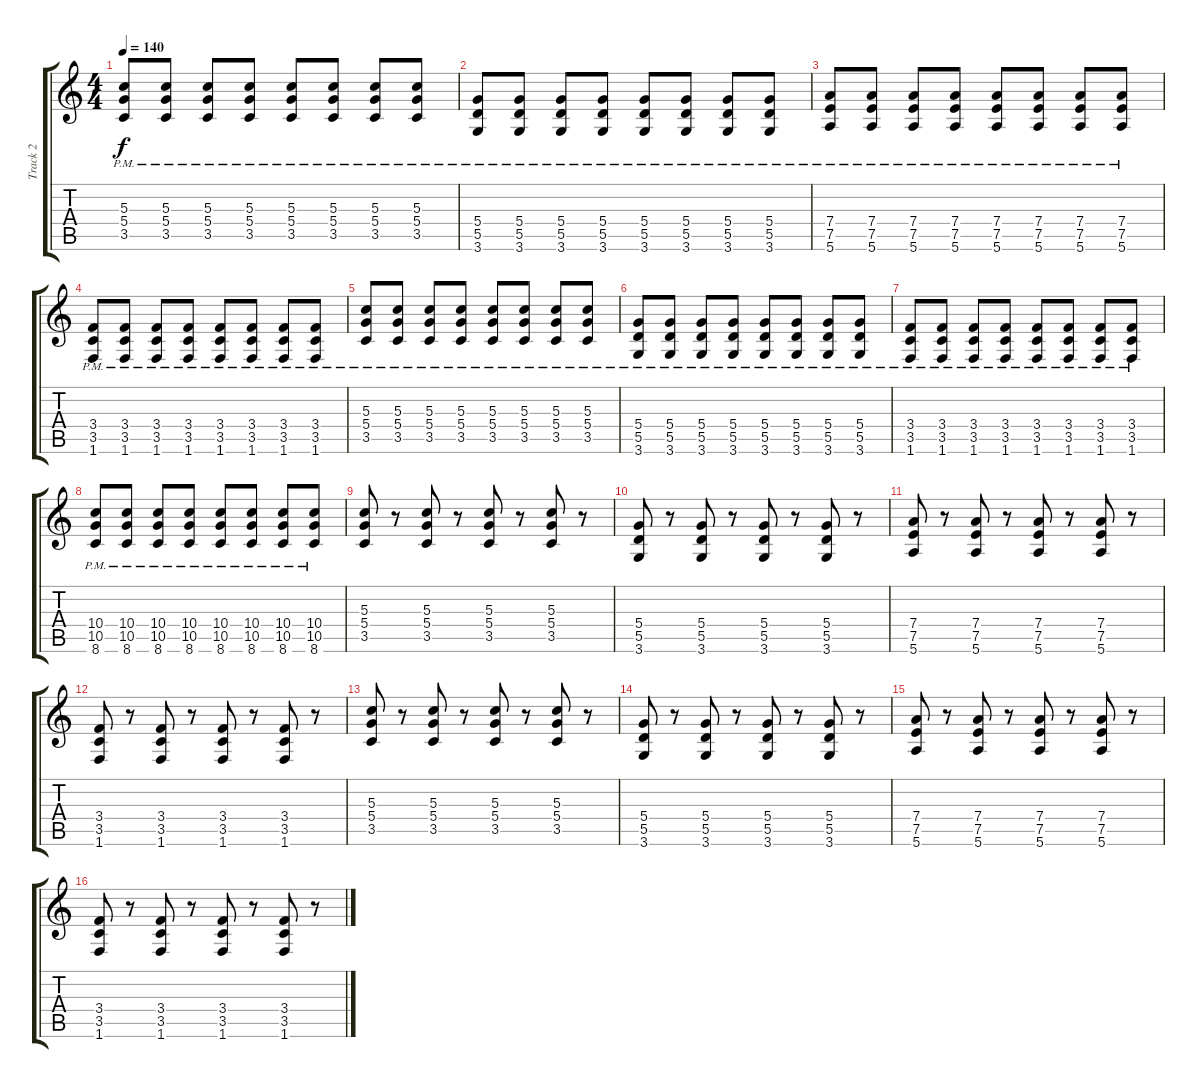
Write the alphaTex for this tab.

\track ("Track 2" "Track 2") {instrument distortionguitar}
\staff {score tabs}
\tuning (E4 B3 G3 D3 A2 E2) {hide}
\ts (4 4)
\tempo 140
\clef g2
\ks c
(5.3{pm} 5.4{pm} 3.5{pm}).8{dy f} (5.3{pm} 5.4{pm} 3.5{pm}).8 (5.3{pm} 5.4{pm} 3.5{pm}).8 (5.3{pm} 5.4{pm} 3.5{pm}).8 (5.3{pm} 5.4{pm} 3.5{pm}).8 (5.3{pm} 5.4{pm} 3.5{pm}).8 (5.3{pm} 5.4{pm} 3.5{pm}).8 (5.3{pm} 5.4{pm} 3.5{pm}).8 |
(5.4{pm} 5.5{pm} 3.6{pm}).8 (5.4{pm} 5.5{pm} 3.6{pm}).8 (5.4{pm} 5.5{pm} 3.6{pm}).8 (5.4{pm} 5.5{pm} 3.6{pm}).8 (5.4{pm} 5.5{pm} 3.6{pm}).8 (5.4{pm} 5.5{pm} 3.6{pm}).8 (5.4{pm} 5.5{pm} 3.6{pm}).8 (5.4{pm} 5.5{pm} 3.6{pm}).8 |
(7.4{pm} 7.5{pm} 5.6{pm}).8 (7.4{pm} 7.5{pm} 5.6{pm}).8 (7.4{pm} 7.5{pm} 5.6{pm}).8 (7.4{pm} 7.5{pm} 5.6{pm}).8 (7.4{pm} 7.5{pm} 5.6{pm}).8 (7.4{pm} 7.5{pm} 5.6{pm}).8 (7.4{pm} 7.5{pm} 5.6{pm}).8 (7.4{pm} 7.5{pm} 5.6{pm}).8 |
(3.4{pm} 3.5{pm} 1.6{pm}).8 (3.4{pm} 3.5{pm} 1.6{pm}).8 (3.4{pm} 3.5{pm} 1.6{pm}).8 (3.4{pm} 3.5{pm} 1.6{pm}).8 (3.4{pm} 3.5{pm} 1.6{pm}).8 (3.4{pm} 3.5{pm} 1.6{pm}).8 (3.4{pm} 3.5{pm} 1.6{pm}).8 (3.4{pm} 3.5{pm} 1.6{pm}).8 |
(5.3{pm} 5.4{pm} 3.5{pm}).8 (5.3{pm} 5.4{pm} 3.5{pm}).8 (5.3{pm} 5.4{pm} 3.5{pm}).8 (5.3{pm} 5.4{pm} 3.5{pm}).8 (5.3{pm} 5.4{pm} 3.5{pm}).8 (5.3{pm} 5.4{pm} 3.5{pm}).8 (5.3{pm} 5.4{pm} 3.5{pm}).8 (5.3{pm} 5.4{pm} 3.5{pm}).8 |
(5.4{pm} 5.5{pm} 3.6{pm}).8 (5.4{pm} 5.5{pm} 3.6{pm}).8 (5.4{pm} 5.5{pm} 3.6{pm}).8 (5.4{pm} 5.5{pm} 3.6{pm}).8 (5.4{pm} 5.5{pm} 3.6{pm}).8 (5.4{pm} 5.5{pm} 3.6{pm}).8 (5.4{pm} 5.5{pm} 3.6{pm}).8 (5.4{pm} 5.5{pm} 3.6{pm}).8 |
(3.4{pm} 3.5{pm} 1.6{pm}).8 (3.4{pm} 3.5{pm} 1.6{pm}).8 (3.4{pm} 3.5{pm} 1.6{pm}).8 (3.4{pm} 3.5{pm} 1.6{pm}).8 (3.4{pm} 3.5{pm} 1.6{pm}).8 (3.4{pm} 3.5{pm} 1.6{pm}).8 (3.4{pm} 3.5{pm} 1.6{pm}).8 (3.4{pm} 3.5{pm} 1.6{pm}).8 |
(10.4{pm} 10.5{pm} 8.6{pm}).8 (10.4{pm} 10.5{pm} 8.6{pm}).8 (10.4{pm} 10.5{pm} 8.6{pm}).8 (10.4{pm} 10.5{pm} 8.6{pm}).8 (10.4{pm} 10.5{pm} 8.6{pm}).8 (10.4{pm} 10.5{pm} 8.6{pm}).8 (10.4{pm} 10.5{pm} 8.6{pm}).8 (10.4{pm} 10.5{pm} 8.6{pm}).8 |
(5.3 5.4 3.5).8 r.8 (5.3 5.4 3.5).8 r.8 (5.3 5.4 3.5).8 r.8 (5.3 5.4 3.5).8 r.8 |
(5.4 5.5 3.6).8 r.8 (5.4 5.5 3.6).8 r.8 (5.4 5.5 3.6).8 r.8 (5.4 5.5 3.6).8 r.8 |
(7.4 7.5 5.6).8 r.8 (7.4 7.5 5.6).8 r.8 (7.4 7.5 5.6).8 r.8 (7.4 7.5 5.6).8 r.8 |
(3.4 3.5 1.6).8 r.8 (3.4 3.5 1.6).8 r.8 (3.4 3.5 1.6).8 r.8 (3.4 3.5 1.6).8 r.8 |
(5.3 5.4 3.5).8 r.8 (5.3 5.4 3.5).8 r.8 (5.3 5.4 3.5).8 r.8 (5.3 5.4 3.5).8 r.8 |
(5.4 5.5 3.6).8 r.8 (5.4 5.5 3.6).8 r.8 (5.4 5.5 3.6).8 r.8 (5.4 5.5 3.6).8 r.8 |
(7.4 7.5 5.6).8 r.8 (7.4 7.5 5.6).8 r.8 (7.4 7.5 5.6).8 r.8 (7.4 7.5 5.6).8 r.8 |
(3.4 3.5 1.6).8 r.8 (3.4 3.5 1.6).8 r.8 (3.4 3.5 1.6).8{volume 4} r.8 (3.4 3.5 1.6).8{volume 6} r.8
